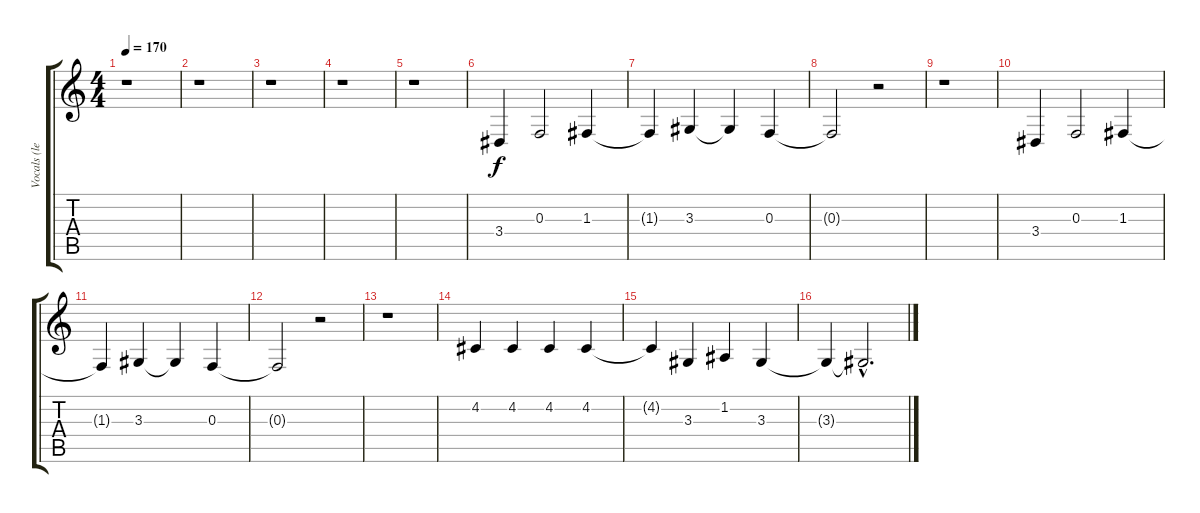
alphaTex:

\track ("Vocals (lead)" "Vocals (le") {instrument stringensemble1}
\staff {score tabs}
\tuning (D4 A3 F3 C3 G2 C2) {hide}
\ts (4 4)
\tempo 170
\clef g2
\ks c
r.1{dy f} |
r.1 |
r.1 |
r.1 |
r.1 |
3.4.4 0.3.2 1.3.4 |
1.3{t}.4 3.3.4 3.3{t}.4 0.3.4 |
0.3{t}.2 r.2 |
r.1 |
3.4.4 0.3.2 1.3.4 |
1.3{t}.4 3.3.4 3.3{t}.4 0.3.4 |
0.3{t}.2 r.2 |
r.1 |
4.2.4 4.2.4 4.2.4 4.2.4 |
4.2{t}.4 3.3.4 1.2.4 3.3.4 |
3.3{t}.4 3.3{hac t}.2{d}
